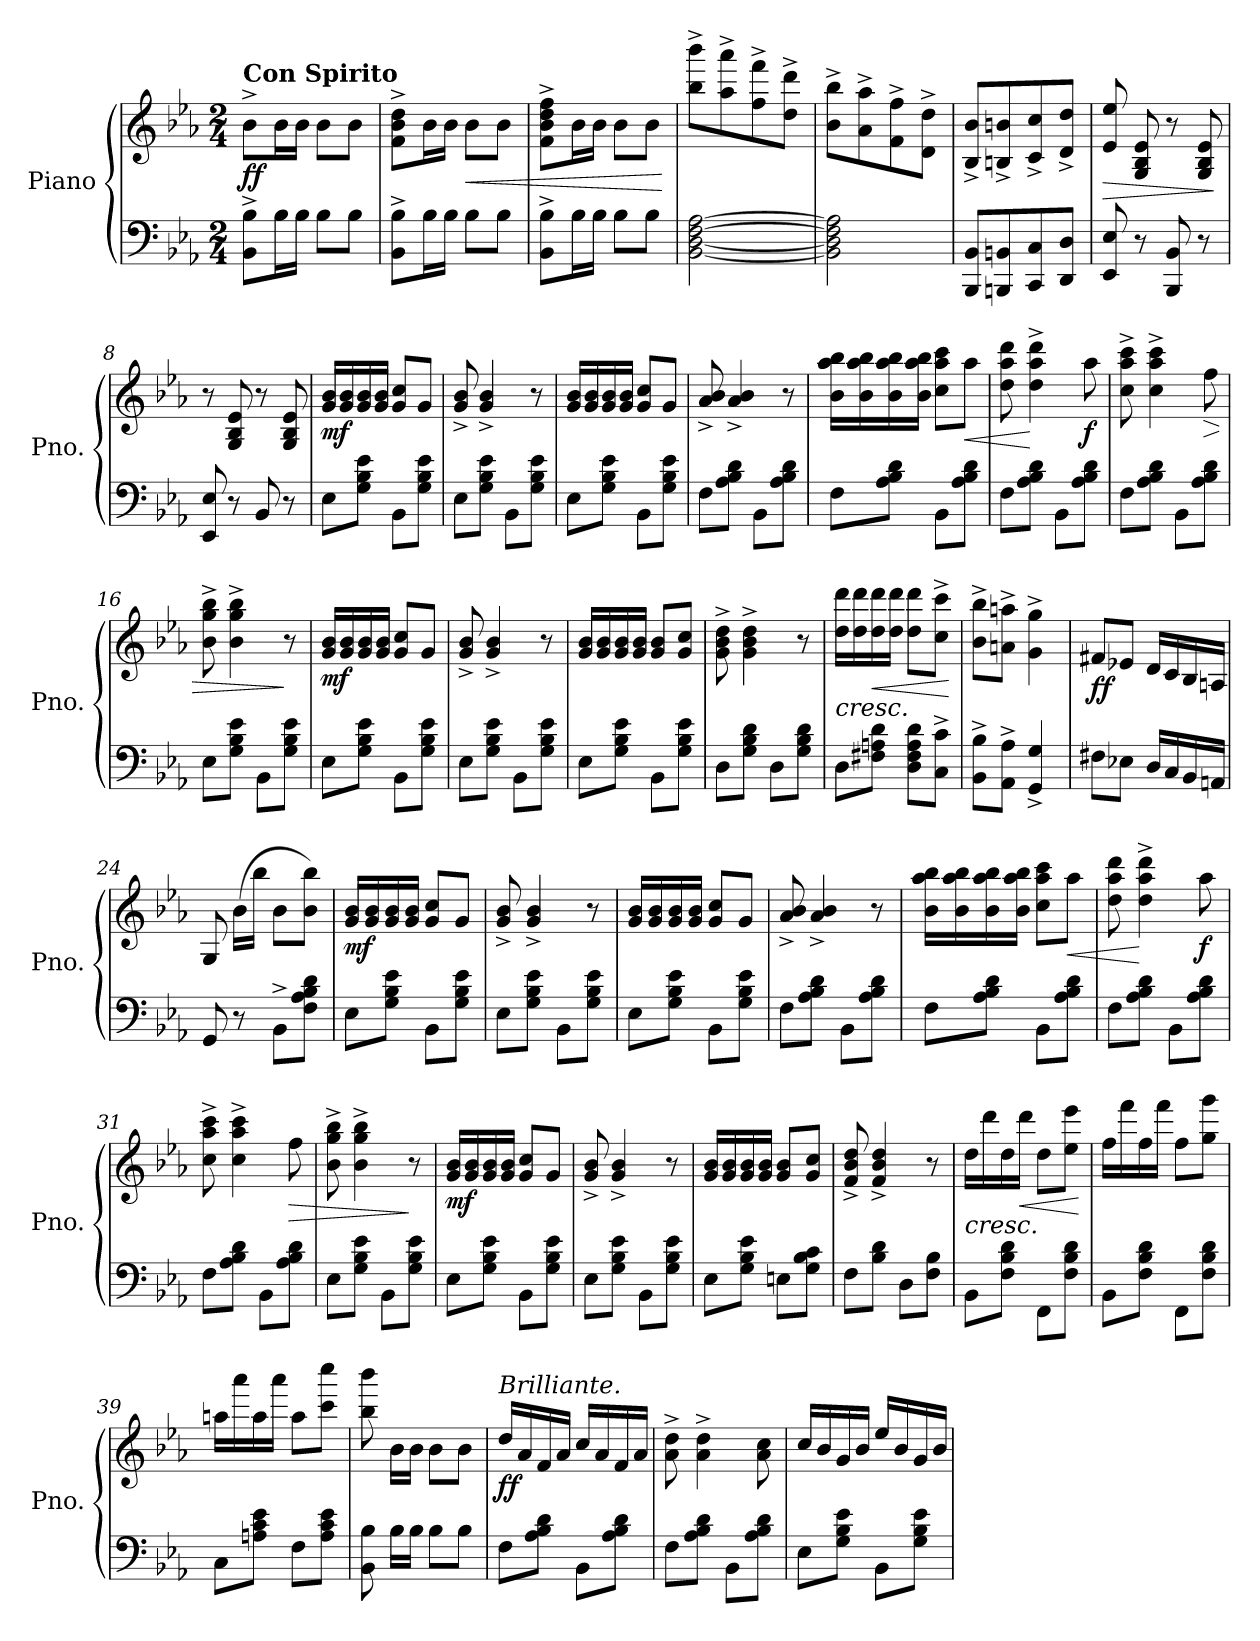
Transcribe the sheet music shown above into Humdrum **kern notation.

**kern	**kern	**dynam
*part1	*part1	*part1
*staff2	*staff1	*staff1/2
*I"Piano	*	*
*I'Pno.	*	*
*clefF4	*clefG2	*
*k[b-e-a-]	*k[b-e-a-]	*
*M2/4	*M2/4	*
=1	=1	=1
!	!LO:TX:a:B:t=Con Spirito	!
!	!	!LO:DY:b
8BB-\^ 8B-\^L	8b-^\L	ff
16B-\L	16b-\L	.
16B-\JJ	16b-\JJ	.
8B-\L	8b-\L	.
8B-\J	8b-\J	.
=2	=2	=2
8BB-\^ 8B-\^L	8f\^ 8b-\^ 8dd\^L	.
16B-\L	16b-\L	.
16B-\JJ	16b-\JJ	.
!	!	!LO:HP:b
8B-\L	8b-\L	<
8B-\J	8b-\J	.
=3	=3	=3
8BB-\^ 8B-\^L	8f\^ 8b-\^ 8dd\^ 8ff\^L	.
16B-\L	16b-\L	.
16B-\JJ	16b-\JJ	.
8B-\L	8b-\L	.
8B-\J	8b-\J	.
.	.	[
=4	=4	=4
[2BB-\ [2D\ [2F\ [2A-\	8bb-\^ 8bbb-\^L	.
.	8aa-\^ 8aaa-\^	.
.	8ff\^ 8fff\^	.
.	8dd\^ 8ddd\^J	.
=5	=5	=5
2BB-\] 2D\] 2F\] 2A-\]	8b-\^ 8bb-\^L	.
.	8a-\^ 8aa-\^	.
.	8f\^ 8ff\^	.
.	8d\^ 8dd\^J	.
=6	=6	=6
8BBB-/ 8BB-/L	8B-/^ 8b-/^L	.
8BBBn/ 8BBn/	8Bn/^ 8bn/^	.
8CC/ 8C/	8c/^ 8cc/^	.
8DD/ 8D/J	8d/^ 8dd/^J	.
!!LO:LB:g=z
=7	=7	=7
!	!	!LO:HP:b
8EE-/ 8E-/	8e-/ 8ee-/	>
8r	8G/ 8B-/ 8e-/	.
8BBB-/ 8BB-/	8r	.
8r	8G/ 8B-/ 8e-/	.
.	.	]
=8	=8	=8
8EE-/ 8E-/	8r	.
8r	8G/ 8B-/ 8e-/	.
8BB-/	8r	.
8r	8G/ 8B-/ 8e-/	.
=9	=9	=9
!	!	!LO:DY:b
8E-\L	16g/ 16b-/LL	mf
.	16g/ 16b-/	.
8G\ 8B-\ 8e-\J	16g/ 16b-/	.
.	16g/ 16b-/JJ	.
8BB-\L	8g/ 8cc/L	.
8G\ 8B-\ 8e-\J	8g/J	.
=10	=10	=10
8E-\L	8g/^ 8b-/^	.
8G\ 8B-\ 8e-\J	4g/^ 4b-/^	.
8BB-\L	.	.
8G\ 8B-\ 8e-\J	8r	.
=11	=11	=11
8E-\L	16g/ 16b-/LL	.
.	16g/ 16b-/	.
8G\ 8B-\ 8e-\J	16g/ 16b-/	.
.	16g/ 16b-/JJ	.
8BB-\L	8g/ 8cc/L	.
8G\ 8B-\ 8e-\J	8g/J	.
=12	=12	=12
8F\L	8a-/^ 8b-/^	.
8A-\ 8B-\ 8d\J	4a-/^ 4b-/^	.
8BB-\L	.	.
8A-\ 8B-\ 8d\J	8r	.
!!LO:LB:g=z
=13	=13	=13
8F\L	16b-\ 16aa-\ 16bb-\LL	.
.	16b-\ 16aa-\ 16bb-\	.
8A-\ 8B-\ 8d\J	16b-\ 16aa-\ 16bb-\	.
.	16b-\ 16aa-\ 16bb-\JJ	.
8BB-\L	8cc\ 8aa-\ 8ccc\L	.
!	!	!LO:HP:b
8A-\ 8B-\ 8d\J	8aa-\J	<
=14	=14	=14
8F\L	8dd\ 8aa-\ 8ddd\	.
8A-\ 8B-\ 8d\J	4dd\^ 4aa-\^ 4ddd\^	[
8BB-\L	.	.
!	!	!LO:DY:b
8A-\ 8B-\ 8d\J	8aa-\	f
=15	=15	=15
8F\L	8cc\^ 8aa-\^ 8ccc\^	.
8A-\ 8B-\ 8d\J	4cc\^ 4aa-\^ 4ccc\^	.
8BB-\L	.	.
!	!	!LO:HP:b
8A-\ 8B-\ 8d\J	8ff\	>
=16	=16	=16
8E-\L	8b-\^ 8gg\^ 8bb-\^	.
8G\ 8B-\ 8e-\J	4b-\^ 4gg\^ 4bb-\^	.
8BB-\L	.	.
8G\ 8B-\ 8e-\J	8r	]
=17	=17	=17
!	!	!LO:DY:b
8E-\L	16g/ 16b-/LL	mf
.	16g/ 16b-/	.
8G\ 8B-\ 8e-\J	16g/ 16b-/	.
.	16g/ 16b-/JJ	.
8BB-\L	8g/ 8cc/L	.
8G\ 8B-\ 8e-\J	8g/J	.
=18	=18	=18
8E-\L	8g/^ 8b-/^	.
8G\ 8B-\ 8e-\J	4g/^ 4b-/^	.
8BB-\L	.	.
8G\ 8B-\ 8e-\J	8r	.
=19	=19	=19
8E-\L	16g/ 16b-/LL	.
.	16g/ 16b-/	.
8G\ 8B-\ 8e-\J	16g/ 16b-/	.
.	16g/ 16b-/JJ	.
8BB-\L	8g/ 8b-/L	.
8G\ 8B-\ 8e-\J	8g/ 8cc/J	.
!!LO:LB:g=z
=20	=20	=20
8D\L	8g\^ 8b-\^ 8dd\^	.
8G\ 8B-\ 8d\J	4g\^ 4b-\^ 4dd\^	.
8D\L	.	.
8G\ 8B-\ 8d\J	8r	.
=21	=21	=21
!	!LO:TX:b:i:t=cresc.	!
8D\L	16dd\ 16ddd\LL	.
.	16dd\ 16ddd\	.
!	!	!LO:HP:b
8F#X\ 8An\ 8d\J	16dd\ 16ddd\	<
.	16dd\ 16ddd\JJ	.
8D\ 8F#\ 8A\ 8d\L	8dd\ 8ddd\L	.
8C\^ 8c\^J	8cc\^ 8ccc\^J	.
.	.	[
=22	=22	=22
8BB-\^ 8B-\^L	8b-\^ 8bb-\^L	.
8AA-\^ 8A-\^J	8an\^ 8aan\^J	.
4GG/^ 4G/^	4g\^ 4gg\^	.
=23	=23	=23
!	!	!LO:DY:b
8F#X\L	8f#X/L	ff
8E-X\J	8e-X/J	.
16D/LL	16d/LL	.
16C/	16c/	.
16BB-/	16B-/	.
16AAn/JJ	16An/JJ	.
=24	=24	=24
8GG/	8G/	.
8r	(>16b-\LL	.
.	16bb-\JJ	.
8BB-^\L	8b-\L	.
8F\ 8A-\ 8B-\ 8d\J	8b-\ 8bb-\J)	.
!!LO:PB:g=z
=25	=25	=25
!	!	!LO:DY:b
8E-\L	16g/ 16b-/LL	mf
.	16g/ 16b-/	.
8G\ 8B-\ 8e-\J	16g/ 16b-/	.
.	16g/ 16b-/JJ	.
8BB-\L	8g/ 8cc/L	.
8G\ 8B-\ 8e-\J	8g/J	.
=26	=26	=26
8E-\L	8g/^ 8b-/^	.
8G\ 8B-\ 8e-\J	4g/^ 4b-/^	.
8BB-\L	.	.
8G\ 8B-\ 8e-\J	8r	.
=27	=27	=27
8E-\L	16g/ 16b-/LL	.
.	16g/ 16b-/	.
8G\ 8B-\ 8e-\J	16g/ 16b-/	.
.	16g/ 16b-/JJ	.
8BB-\L	8g/ 8cc/L	.
8G\ 8B-\ 8e-\J	8g/J	.
=28	=28	=28
8F\L	8a-/^ 8b-/^	.
8A-\ 8B-\ 8d\J	4a-/^ 4b-/^	.
8BB-\L	.	.
8A-\ 8B-\ 8d\J	8r	.
=29	=29	=29
8F\L	16b-\ 16aa-\ 16bb-\LL	.
.	16b-\ 16aa-\ 16bb-\	.
8A-\ 8B-\ 8d\J	16b-\ 16aa-\ 16bb-\	.
.	16b-\ 16aa-\ 16bb-\JJ	.
8BB-\L	8cc\ 8aa-\ 8ccc\L	.
!	!	!LO:HP:b
8A-\ 8B-\ 8d\J	8aa-\J	<
=30	=30	=30
8F\L	8dd\ 8aa-\ 8ddd\	.
8A-\ 8B-\ 8d\J	4dd\^ 4aa-\^ 4ddd\^	[
8BB-\L	.	.
!	!	!LO:DY:b
8A-\ 8B-\ 8d\J	8aa-\	f
=31	=31	=31
8F\L	8cc\^ 8aa-\^ 8ccc\^	.
8A-\ 8B-\ 8d\J	4cc\^ 4aa-\^ 4ccc\^	.
8BB-\L	.	.
!	!	!LO:HP:b
8A-\ 8B-\ 8d\J	8ff\	>
!!LO:LB:g=z
=32	=32	=32
8E-\L	8b-\^ 8gg\^ 8bb-\^	.
8G\ 8B-\ 8e-\J	4b-\^ 4gg\^ 4bb-\^	.
8BB-\L	.	.
8G\ 8B-\ 8e-\J	8r	]
=33	=33	=33
!	!	!LO:DY:b
8E-\L	16g/ 16b-/LL	mf
.	16g/ 16b-/	.
8G\ 8B-\ 8e-\J	16g/ 16b-/	.
.	16g/ 16b-/JJ	.
8BB-\L	8g/ 8cc/L	.
8G\ 8B-\ 8e-\J	8g/J	.
=34	=34	=34
8E-\L	8g/^ 8b-/^	.
8G\ 8B-\ 8e-\J	4g/^ 4b-/^	.
8BB-\L	.	.
8G\ 8B-\ 8e-\J	8r	.
=35	=35	=35
8E-\L	16g/ 16b-/LL	.
.	16g/ 16b-/	.
8G\ 8B-\ 8e-\J	16g/ 16b-/	.
.	16g/ 16b-/JJ	.
8En\L	8g/ 8b-/L	.
8G\ 8B-\ 8c\J	8g/ 8cc/J	.
=36	=36	=36
8F\L	8f/^ 8b-/^ 8dd/^	.
8B-\ 8d\J	4f/^ 4b-/^ 4dd/^	.
8D\L	.	.
8F\ 8B-\J	8r	.
!!LO:LB:g=z
=37	=37	=37
!	!LO:TX:b:i:t=cresc.	!
8BB-\L	16dd\LL	.
.	16ddd\	.
8F\ 8B-\ 8d\J	16dd\	.
!	!	!LO:HP:b
.	16ddd\JJ	<
8FF\L	8dd\L	.
8F\ 8B-\ 8d\J	8ee-\ 8eee-\J	.
.	.	[
=38	=38	=38
8BB-\L	16ff\LL	.
.	16fff\	.
8F\ 8B-\ 8d\J	16ff\	.
.	16fff\JJ	.
8FF\L	8ff\L	.
8F\ 8B-\ 8d\J	8gg\ 8ggg\J	.
=39	=39	=39
8C\L	16aan\LL	.
.	16aaa-\	.
8An\ 8c\ 8e-\J	16aa\	.
.	16aaa-\JJ	.
8F\L	8aa\L	.
8A\ 8c\ 8e-\J	8ccc\ 8cccc\J	.
=40	=40	=40
8BB-\ 8B-\	8bb-\ 8bbb-\	.
16B-\LL	16b-\LL	.
16B-\JJ	16b-\JJ	.
8B-\L	8b-\L	.
8B-\J	8b-\J	.
=41	=41	=41
!	!LO:TX:a:i:t=Brilliante.	!
!	!	!LO:DY:b
8F\L	16dd/LL	ff
.	16a-/	.
8A-\ 8B-\ 8d\J	16f/	.
.	16a-/JJ	.
8BB-\L	16cc/LL	.
.	16a-/	.
8A-\ 8B-\ 8d\J	16f/	.
.	16a-/JJ	.
=42	=42	=42
8F\L	8a-\^ 8dd\^	.
8A-\ 8B-\ 8d\J	4a-\^ 4dd\^	.
8BB-\L	.	.
8A-\ 8B-\ 8d\J	8a-\ 8cc\	.
!!LO:LB:g=z
=43	=43	=43
8E-\L	16cc/LL	.
.	16b-/	.
8G\ 8B-\ 8e-\J	16g/	.
.	16b-/JJ	.
8BB-\L	16ee-/LL	.
.	16b-/	.
8G\ 8B-\ 8e-\J	16g/	.
.	16b-/JJ	.
=	=	=
*-	*-	*-
